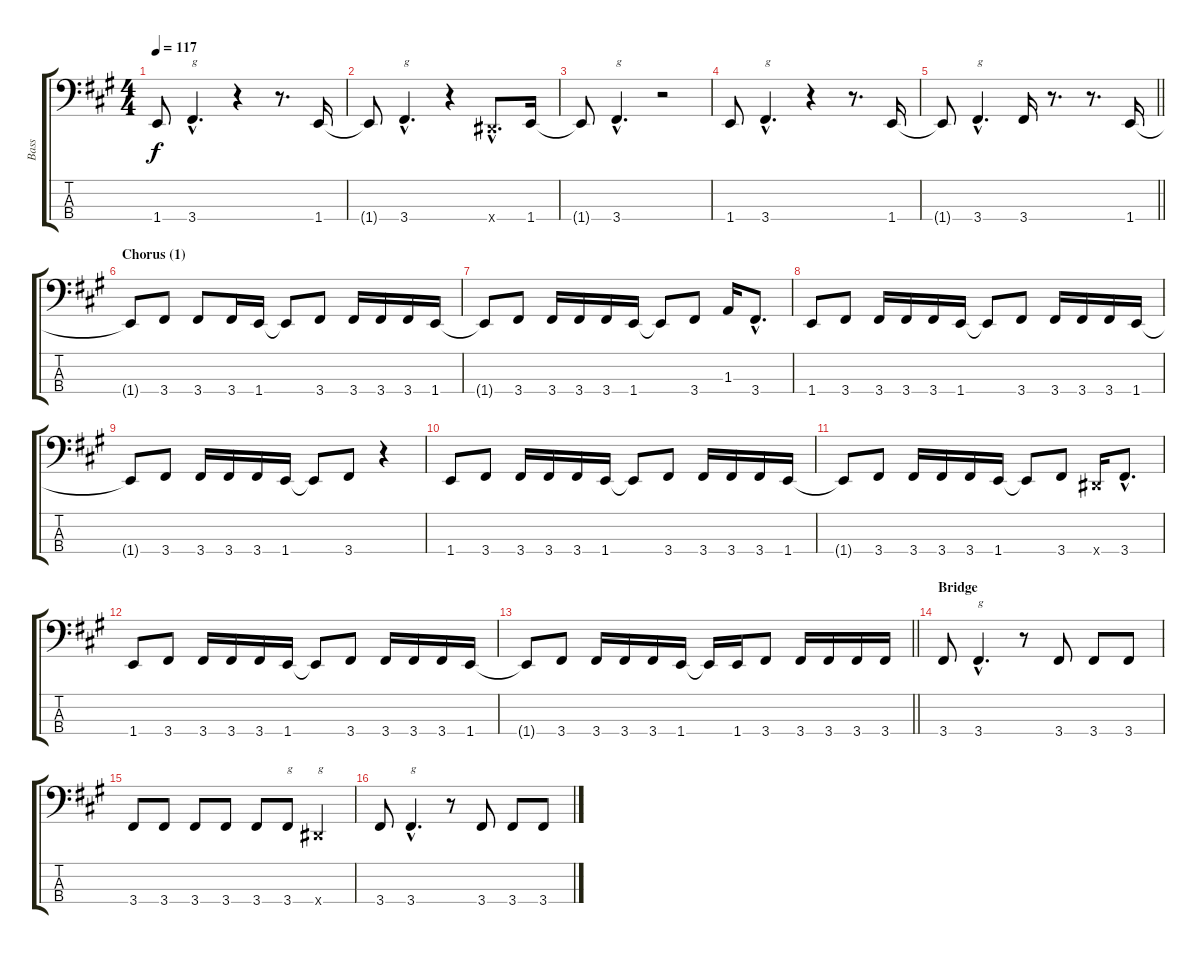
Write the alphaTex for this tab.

\track ("Bass" "Bass") {instrument electricbasspick}
\staff {score tabs}
\tuning (Gb2 Db2 Ab1 Eb1) {hide}
\ts (4 4)
\tempo 117
\clef f4
\ks f#minor
1.4{t}.8{dy f} 3.4{hac}.4{d txt "g"} r.4 r.8{d} 1.4.16 |
1.4{t}.8 3.4{hac}.4{d txt "g"} r.4 0.4{hac x}.8{d} 1.4.16 |
1.4{t}.8 3.4{hac}.4{d txt "g"} r.2 |
1.4.8 3.4{hac}.4{d txt "g"} r.4 r.8{d} 1.4.16 |
\barLineRight lightlight
1.4{t}.8 3.4{hac}.4{d txt "g"} 3.4.16 r.8{d} r.8{d} 1.4.16 |
\section ("" "Chorus (1)")
1.4{t}.8 3.4.8 3.4.8 3.4.16 1.4.16 1.4{t}.8 3.4.8 3.4.16 3.4.16 3.4.16 1.4.16 |
1.4{t}.8 3.4.8 3.4.16 3.4.16 3.4.16 1.4.16 1.4{t}.8 3.4.8 1.3.16 3.4{hac}.8{d} |
1.4.8 3.4.8 3.4.16 3.4.16 3.4.16 1.4.16 1.4{t}.8 3.4.8 3.4.16 3.4.16 3.4.16 1.4.16 |
1.4{t}.8 3.4.8 3.4.16 3.4.16 3.4.16 1.4.16 1.4{t}.8 3.4.8 r.4 |
1.4.8 3.4.8 3.4.16 3.4.16 3.4.16 1.4.16 1.4{t}.8 3.4.8 3.4.16 3.4.16 3.4.16 1.4.16 |
1.4{t}.8 3.4.8 3.4.16 3.4.16 3.4.16 1.4.16 1.4{t}.8 3.4.8 0.4{x}.16 3.4{hac}.8{d} |
1.4.8 3.4.8 3.4.16 3.4.16 3.4.16 1.4.16 1.4{t}.8 3.4.8 3.4.16 3.4.16 3.4.16 1.4.16 |
\barLineRight lightlight
1.4{t}.8 3.4.8 3.4.16 3.4.16 3.4.16 1.4.16 1.4{t}.16 1.4.16 3.4.8 3.4.16 3.4.16 3.4.16 3.4.16 |
\section ("" "Bridge")
3.4.8 3.4{hac}.4{d txt "g"} r.8 3.4.8 3.4.8 3.4.8 |
3.4.8 3.4.8 3.4.8 3.4.8 3.4.8 3.4.8{txt "g"} 0.4{x}.4{txt "g"} |
3.4.8 3.4{hac}.4{d txt "g"} r.8 3.4.8 3.4.8 3.4.8
